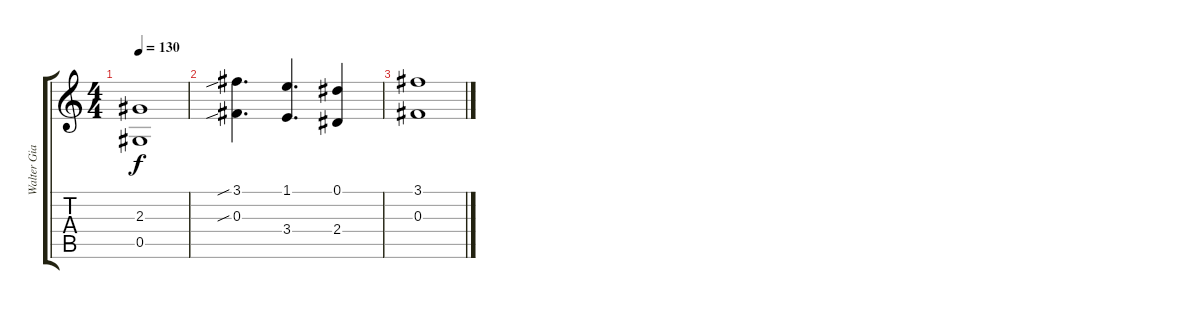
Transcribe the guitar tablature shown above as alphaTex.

\track ("Walter Giardino" "Walter Gia") {instrument distortionguitar}
\staff {score tabs}
\tuning (Eb4 Bb3 Gb3 Db3 Ab2 Eb2) {hide}
\ts (4 4)
\tempo 130
\clef g2
\ks c
(2.3 0.5).1{dy f volume 1} |
(3.1{sib} 0.3{sib}).4{d} (1.1 3.4).4{d} (0.1 2.4).4 |
(3.1 0.3).1
